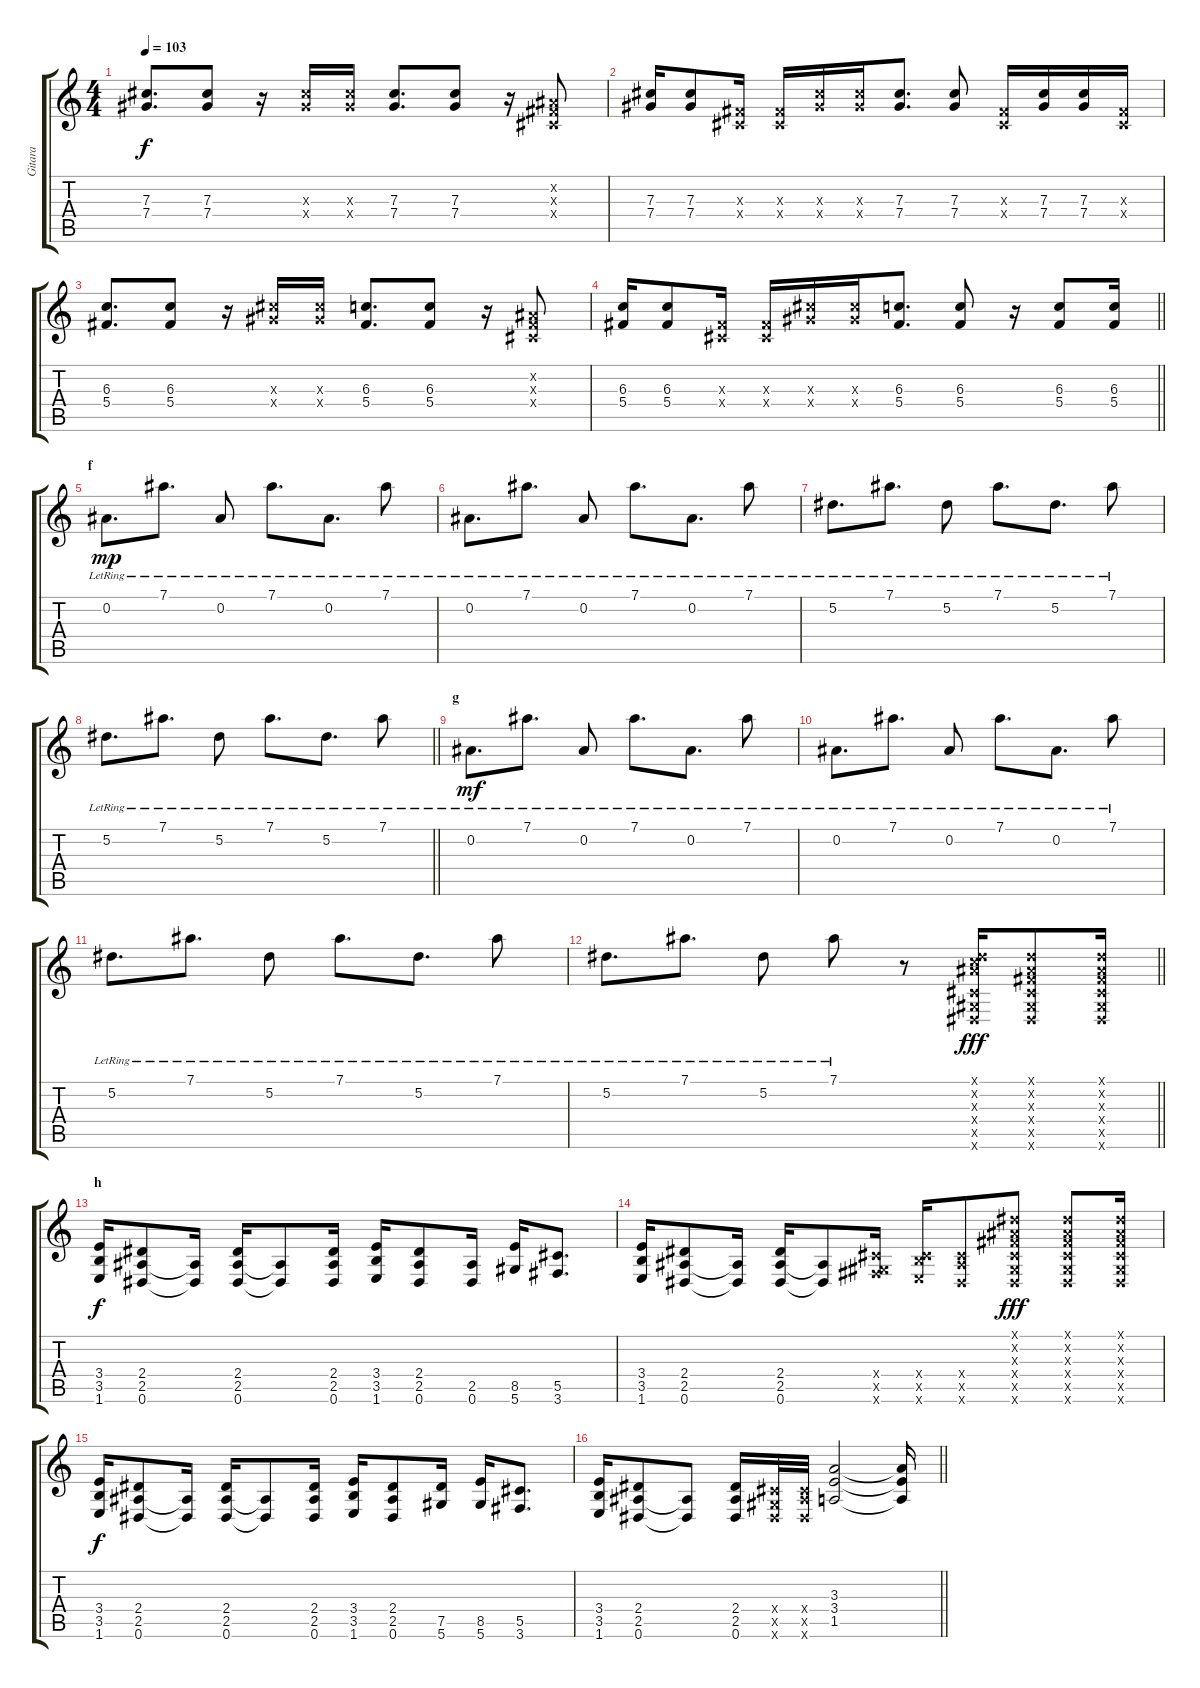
\track ("Gitara" "Gitara") {instrument electricguitarclean}
\staff {score tabs}
\tuning (Eb4 Bb3 Gb3 Db3 Ab2 Eb2) {hide}
\ts (4 4)
\tempo 103
\clef g2
\ks c
(7.3 7.4).8{d dy f volume 6 instrument electricguitarclean} (7.3 7.4).8 r.16 (7.3{x} 7.4{x}).16 (7.3{x} 7.4{x}).16 (7.3 7.4).8{d} (7.3 7.4).8 r.16 (0.2{x} 0.3{x} 0.4{x}).8 |
(7.3 7.4).16 (7.3 7.4).8 (0.3{x} 0.4{x}).16 (0.3{x} 0.4{x}).16 (7.3{x} 7.4{x}).16 (7.3{x} 7.4{x}).16 (7.3 7.4).8{d} (7.3 7.4).8 (0.3{x} 0.4{x}).16 (7.3 7.4).16 (7.3 7.4).16 (0.3{x} 0.4{x}).16 |
(6.3 5.4).8{d} (6.3 5.4).8 r.16 (7.3{x} 7.4{x}).16 (7.3{x} 7.4{x}).16 (6.3 5.4).8{d} (6.3 5.4).8 r.16 (0.2{x} 0.3{x} 0.4{x}).8 |
\barLineRight lightlight
(6.3 5.4).16 (6.3 5.4).8 (0.3{x} 0.4{x}).16 (0.3{x} 0.4{x}).16 (7.3{x} 7.4{x}).16 (7.3{x} 7.4{x}).16 (6.3 5.4).8{d} (6.3 5.4).8 r.16 (6.3 5.4).8 (6.3 5.4).16 |
\section ("" "f")
0.2{lr}.8{d dy mp} 7.1{lr}.8{d} 0.2{lr}.8 7.1{lr}.8{d} 0.2{lr}.8{d} 7.1{lr}.8 |
0.2{lr}.8{d} 7.1{lr}.8{d} 0.2{lr}.8 7.1{lr}.8{d} 0.2{lr}.8{d} 7.1{lr}.8 |
5.2{lr}.8{d} 7.1{lr}.8{d} 5.2{lr}.8 7.1{lr}.8{d} 5.2{lr}.8{d} 7.1{lr}.8 |
\barLineRight lightlight
5.2{lr}.8{d} 7.1{lr}.8{d} 5.2{lr}.8 7.1{lr}.8{d} 5.2{lr}.8{d} 7.1{lr}.8 |
\section ("" "g")
0.2{lr}.8{d dy mf} 7.1{lr}.8{d} 0.2{lr}.8 7.1{lr}.8{d} 0.2{lr}.8{d} 7.1{lr}.8 |
0.2{lr}.8{d} 7.1{lr}.8{d} 0.2{lr}.8 7.1{lr}.8{d} 0.2{lr}.8{d} 7.1{lr}.8 |
5.2{lr}.8{d} 7.1{lr}.8{d} 5.2{lr}.8 7.1{lr}.8{d} 5.2{lr}.8{d} 7.1{lr}.8 |
\barLineRight lightlight
5.2{lr}.8{d} 7.1{lr}.8{d} 5.2{lr}.8 7.1{lr}.8 r.8 (0.1{x} 0.2{x} 6.3{x} 0.4{x} 0.5{x} 0.6{x}).16{dy fff volume 14 balance 12 instrument distortionguitar} (0.1{x} 0.2{x} 0.3{x} 0.4{x} 0.5{x} 0.6{x}).8 (0.1{x} 0.2{x} 0.3{x} 0.4{x} 0.5{x} 0.6{x}).16 |
\section ("" "h")
(3.4 3.5 1.6).16{dy f} (2.4 2.5 0.6).8 (2.5{t} 0.6{t}).16 (2.4 2.5 0.6).16 (2.5{t} 0.6{t}).8 (2.4 2.5 0.6).16 (3.4 3.5 1.6).16 (2.4 2.5 0.6).8 (2.5 0.6).16 (8.5 5.6).16 (5.5 3.6).8{d} |
(3.4 3.5 1.6).16 (2.4 2.5 0.6).8 (2.5{t} 0.6{t}).16 (2.4 2.5 0.6).16 (2.5{t} 0.6{t}).8 (0.4{x} 0.5{x} 3.6{x}).16 (0.4{x} 3.5{x} 1.6{x}).16 (0.4{x} 2.5{x} 0.6{x}).8 (0.1{x} 0.2{x} 0.3{x} 0.4{x} 0.5{x} 0.6{x}).8{dy fff} (0.1{x} 0.2{x} 0.3{x} 0.4{x} 0.5{x} 0.6{x}).8 (0.1{x} 0.2{x} 0.3{x} 0.4{x} 0.5{x} 0.6{x}).16 |
(3.4 3.5 1.6).16{dy f} (2.4 2.5 0.6).8 (2.5{t} 0.6{t}).16 (2.4 2.5 0.6).16 (2.5{t} 0.6{t}).8 (2.4 2.5 0.6).16 (3.4 3.5 1.6).16 (2.4 2.5 0.6).8 (7.5 5.6).16 (8.5 5.6).16 (5.5 3.6).8{d} |
\barLineRight lightlight
(3.4 3.5 1.6).16 (2.4 2.5 0.6).8 (2.5{t} 0.6{t}).8 (2.4 2.5 0.6).16 (0.4{x} 0.5{x} 0.6{x}).32 (0.4{x} 2.5{x} 0.6{x}).32 (3.3 3.4 1.5).2 (3.3{t} 3.4{t} 1.5{t}).16
